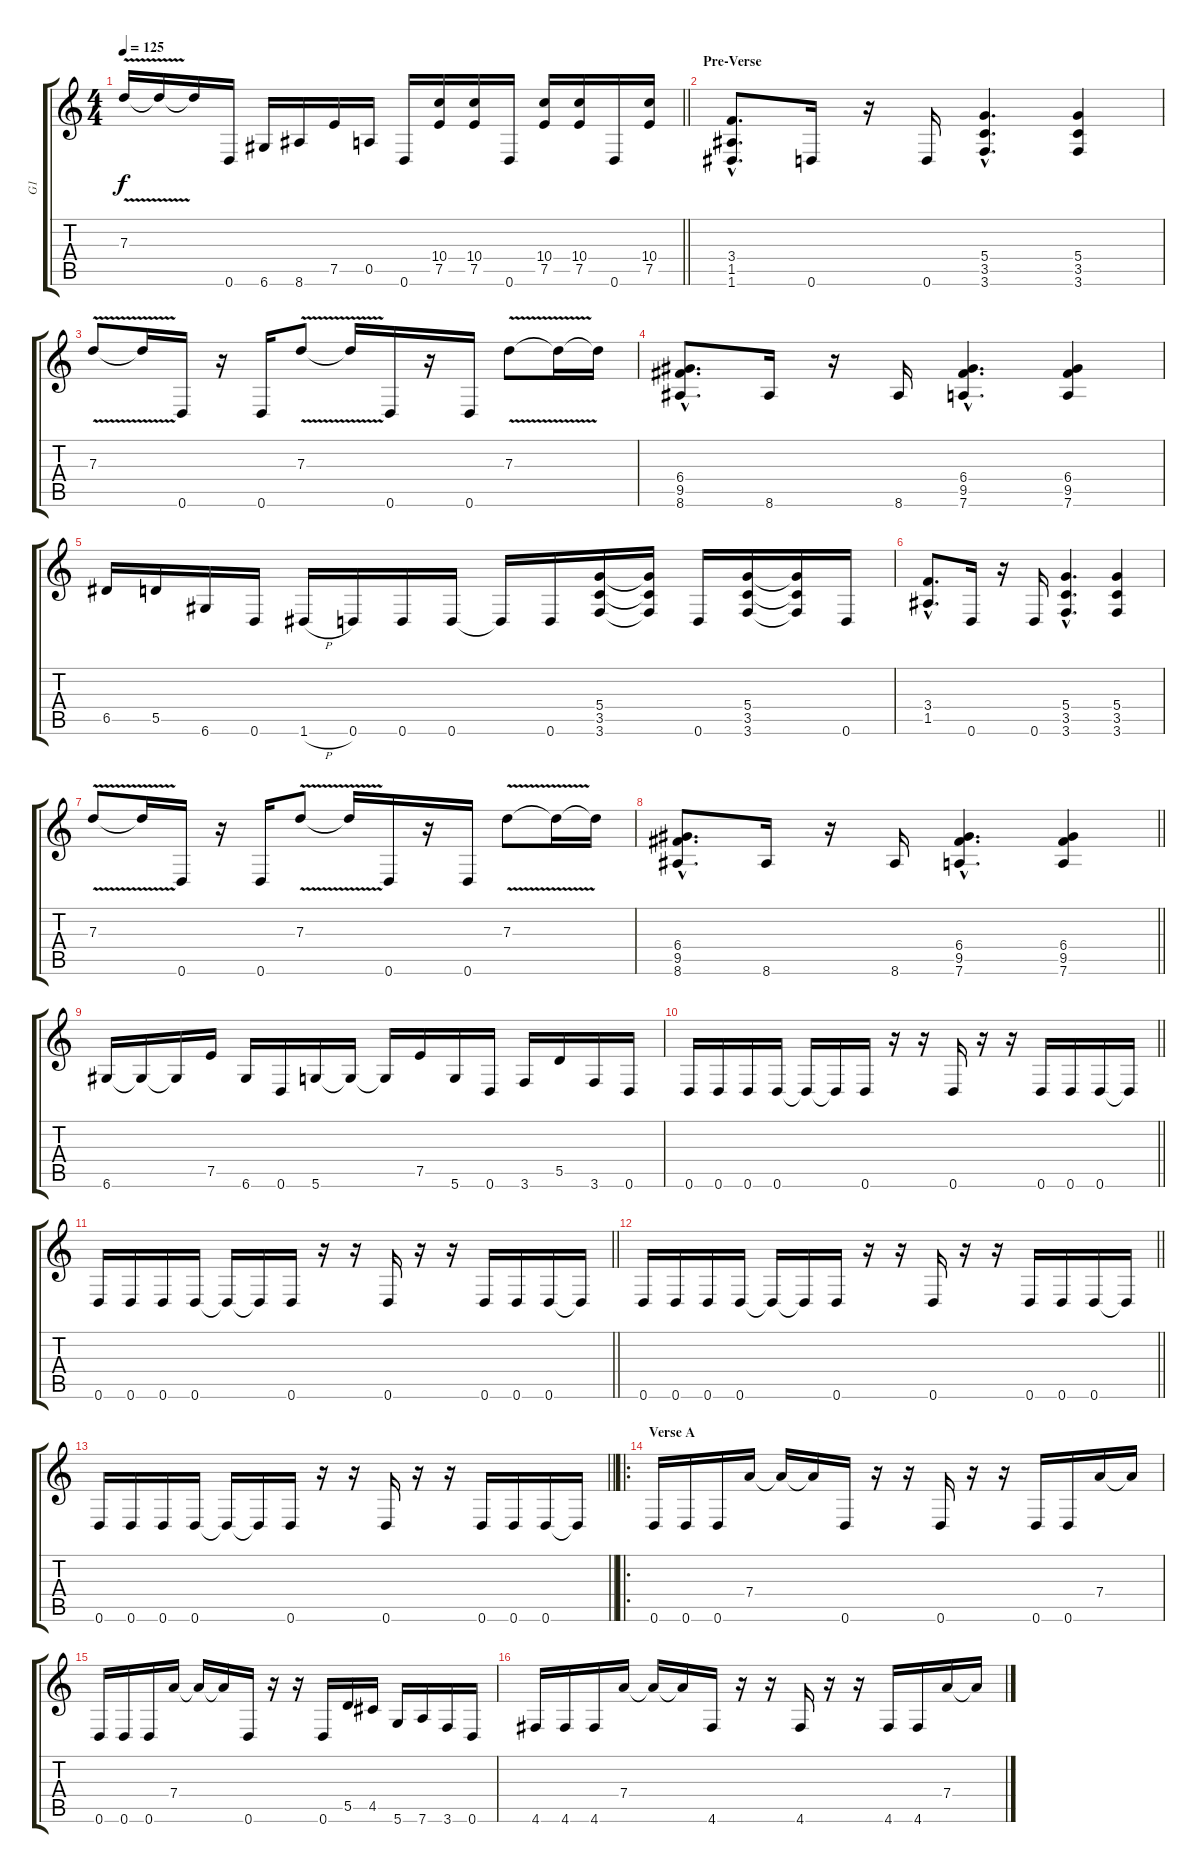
\track ("G1" "G1") {instrument distortionguitar}
\staff {score tabs}
\tuning (E4 B3 G3 D3 A2 D2) {hide}
\ts (4 4)
\tempo 125
\clef g2
\barLineRight lightlight
\ks c
7.3{v}.16{dy f} 7.3{t}.16 7.3{t}.16 0.6.16 6.6.16 8.6.16 7.5.16 0.5.16 0.6.16 (10.4 7.5).16 (10.4 7.5).16 0.6.16 (10.4 7.5).16 (10.4 7.5).16 0.6.16 (10.4 7.5).16 |
\section ("" "Pre-Verse")
(3.4{hac} 1.5{hac} 1.6{hac}).8{d} 0.6.16 r.16 0.6.16 (5.4{hac} 3.5{hac} 3.6{hac}).4{d} (5.4 3.5 3.6).4 |
7.3{v}.8 7.3{t}.16 0.6.16 r.16 0.6.16 7.3{v}.8 7.3{t}.16 0.6.16 r.16 0.6.16 7.3{v}.8 7.3{t}.16 7.3{t}.16 |
(6.4{hac} 9.5{hac} 8.6{hac}).8{d} 8.6.16 r.16 8.6.16 (6.4{hac} 9.5{hac} 7.6{hac}).4{d} (6.4 9.5 7.6).4 |
6.5.16 5.5.16 6.6.16 0.6.16 1.6{h}.16 0.6.16 0.6.16 0.6.16 0.6{t}.16 0.6.16 (5.4 3.5 3.6).16 (5.4{t} 3.5{t} 3.6{t}).16 0.6.16 (5.4 3.5 3.6).16 (5.4{t} 3.5{t} 3.6{t}).16 0.6.16 |
(3.4{hac} 1.5{hac}).8{d} 0.6.16 r.16 0.6.16 (5.4{hac} 3.5{hac} 3.6{hac}).4{d} (5.4 3.5 3.6).4 |
7.3{v}.8 7.3{t}.16 0.6.16 r.16 0.6.16 7.3{v}.8 7.3{t}.16 0.6.16 r.16 0.6.16 7.3{v}.8 7.3{t}.16 7.3{t}.16 |
\barLineRight lightlight
(6.4{hac} 9.5{hac} 8.6{hac}).8{d} 8.6.16 r.16 8.6.16 (6.4{hac} 9.5{hac} 7.6{hac}).4{d} (6.4 9.5 7.6).4 |
\section ("" "")
6.6.16 6.6{t}.16 6.6{t}.16 7.5.16 6.6.16 0.6.16 5.6.16 5.6{t}.16 5.6{t}.16 7.5.16 5.6.16 0.6.16 3.6.16 5.5.16 3.6.16 0.6.16 |
\barLineRight lightlight
0.6.16 0.6.16 0.6.16 0.6.16 0.6{t}.16 0.6{t}.16 0.6.16 r.16 r.16 0.6.16 r.16 r.16 0.6.16 0.6.16 0.6.16 0.6{t}.16 |
\barLineRight lightlight
0.6.16 0.6.16 0.6.16 0.6.16 0.6{t}.16 0.6{t}.16 0.6.16 r.16 r.16 0.6.16 r.16 r.16 0.6.16 0.6.16 0.6.16 0.6{t}.16 |
\barLineRight lightlight
0.6.16 0.6.16 0.6.16 0.6.16 0.6{t}.16 0.6{t}.16 0.6.16 r.16 r.16 0.6.16 r.16 r.16 0.6.16 0.6.16 0.6.16 0.6{t}.16 |
\barLineRight lightlight
0.6.16 0.6.16 0.6.16 0.6.16 0.6{t}.16 0.6{t}.16 0.6.16 r.16 r.16 0.6.16 r.16 r.16 0.6.16 0.6.16 0.6.16 0.6{t}.16 |
\ro
\section ("" "Verse A")
0.6.16 0.6.16 0.6.16 7.4.16 7.4{t}.16 7.4{t}.16 0.6.16 r.16 r.16 0.6.16 r.16 r.16 0.6.16 0.6.16 7.4.16 7.4{t}.16 |
0.6.16 0.6.16 0.6.16 7.4.16 7.4{t}.16 7.4{t}.16 0.6.16 r.16 r.16 0.6.16 5.5.16 4.5.16 5.6.16 7.6.16 3.6.16 0.6.16 |
4.6.16 4.6.16 4.6.16 7.4.16 7.4{t}.16 7.4{t}.16 4.6.16 r.16 r.16 4.6.16 r.16 r.16 4.6.16 4.6.16 7.4.16 7.4{t}.16
